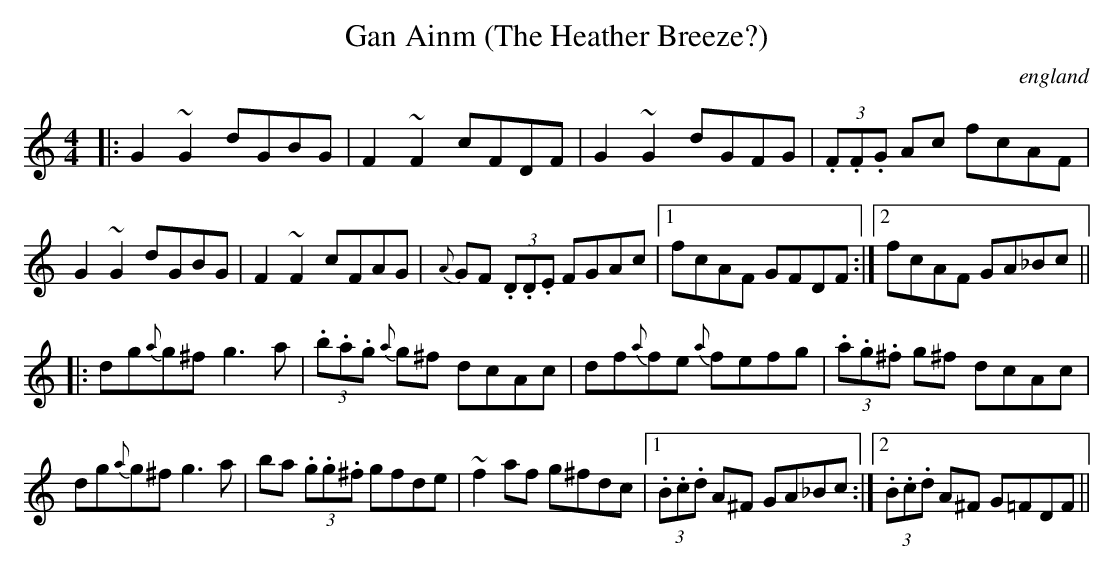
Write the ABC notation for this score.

X:1
T:Gan Ainm (The Heather Breeze?)
O:england
M:4/4
K:C
|: G2~G2 dGBG | F2~F2 cFDF | G2~G2 dGFG | (3.F.F.G Ac fcAF |
G2~G2 dGBG | F2~F2 cFAG | {A}GF (3.D.D.E FGAc |1 fcAF GFDF :|2 fcAF GA_Bc ||
|: dg{a}g^f g3a | (3.b.a.g {a}g^f dcAc | df{a}fe {a}fefg | (3.a.g.^f g^f dcAc |
dg{a}g^f g3a | ba (3.g.g.^f gfde | ~f2af g^fdc |1 (3.B.c.d A^F GA_Bc :|2 (3.B.c.d A^F G=FDF ||
